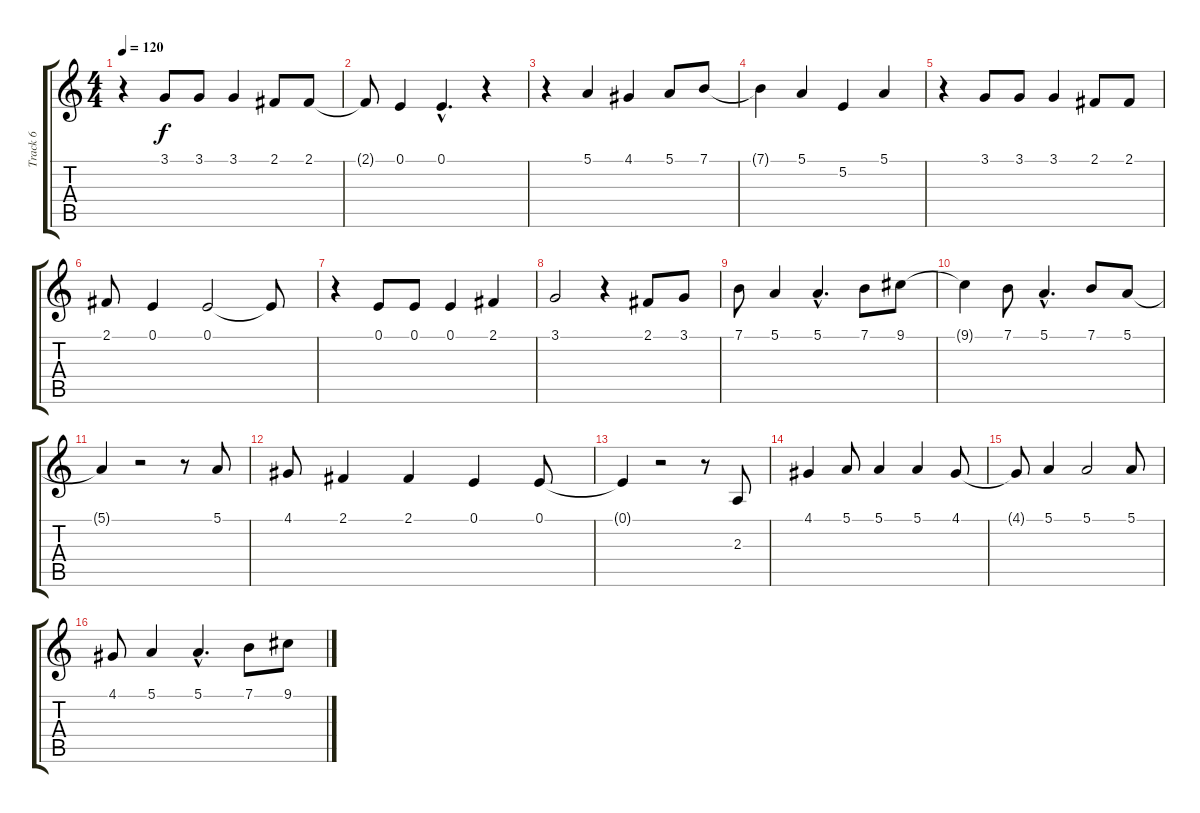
\track ("Track 6" "Track 6") {instrument clarinet}
\staff {score tabs}
\tuning (E4 B3 G3 D3 A2 E2) {hide}
\ts (4 4)
\tempo 120
\clef g2
\ks c
r.4{dy f} 3.1.8 3.1.8 3.1.4 2.1.8 2.1.8 |
2.1{t}.8 0.1.4 0.1{hac}.4{d} r.4 |
r.4 5.1.4 4.1.4 5.1.8 7.1.8 |
7.1{t}.4 5.1.4 5.2.4 5.1.4 |
r.4 3.1.8 3.1.8 3.1.4 2.1.8 2.1.8 |
2.1.8 0.1.4 0.1.2 0.1{t}.8 |
r.4 0.1.8 0.1.8 0.1.4 2.1.4 |
3.1.2 r.4 2.1.8 3.1.8 |
7.1.8 5.1.4 5.1{hac}.4{d} 7.1.8 9.1.8 |
9.1{t}.4 7.1.8 5.1{hac}.4{d} 7.1.8 5.1.8 |
5.1{t}.4 r.2 r.8 5.1.8 |
4.1.8 2.1.4 2.1.4 0.1.4 0.1.8 |
0.1{t}.4 r.2 r.8 2.3.8 |
4.1.4 5.1.8 5.1.4 5.1.4 4.1.8 |
4.1{t}.8 5.1.4 5.1.2 5.1.8 |
4.1.8 5.1.4 5.1{hac}.4{d} 7.1.8 9.1.8
